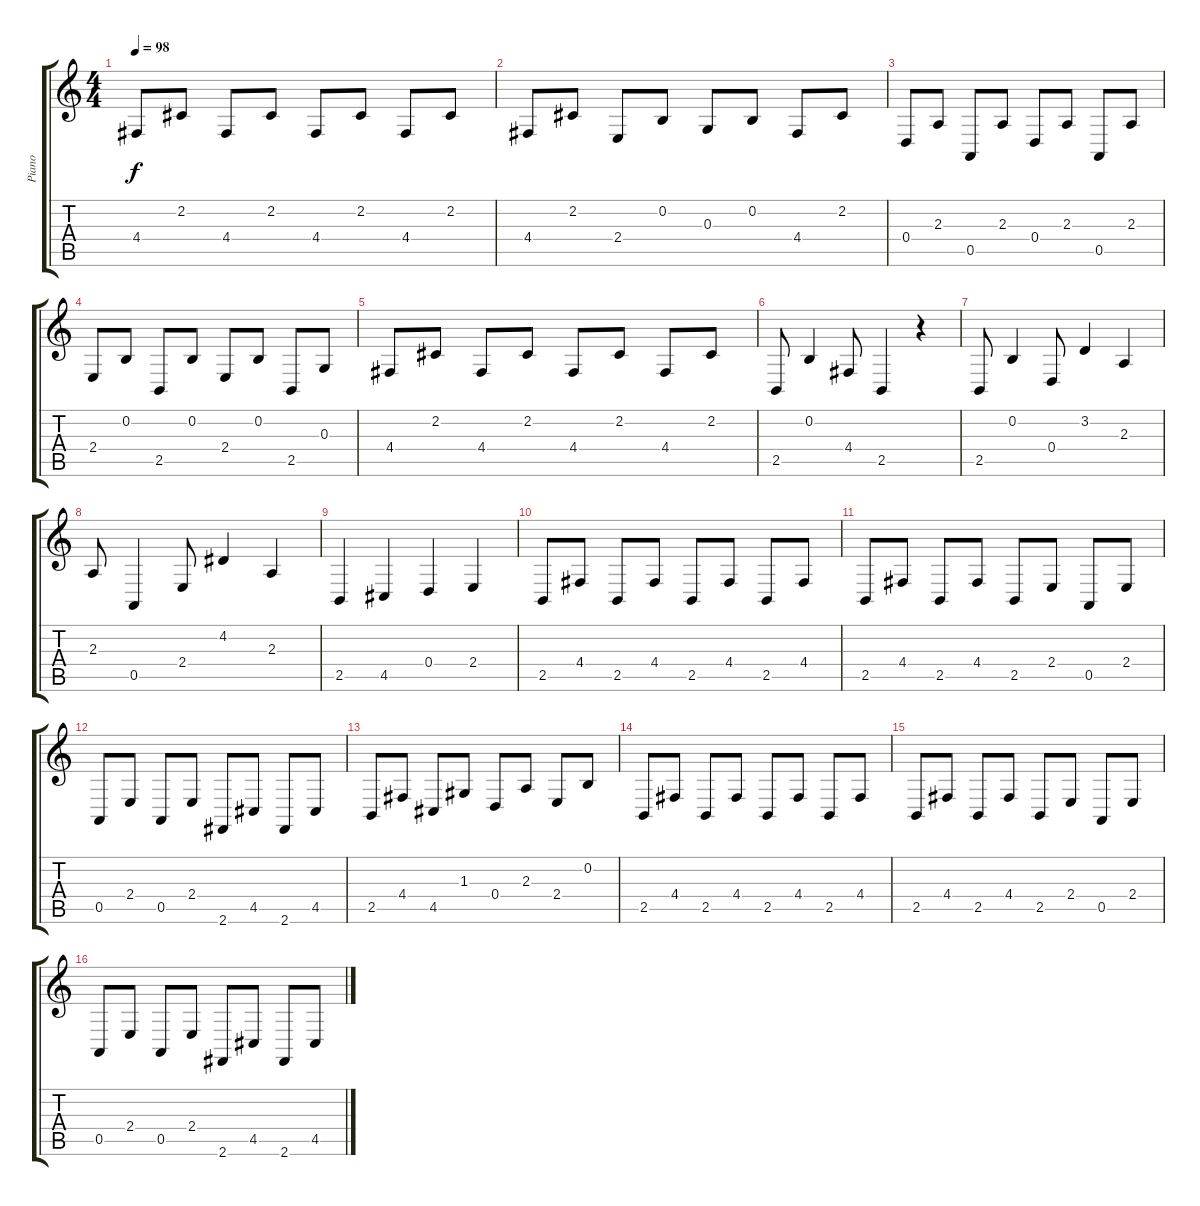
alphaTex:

\track ("Piano" "Piano") {instrument acousticgrandpiano}
\staff {score tabs}
\tuning (E4 B3 G3 D3 A2 E2) {hide}
\ts (4 4)
\tempo 98
\clef g2
\ks c
4.4.8{dy f} 2.2.8 4.4.8 2.2.8 4.4.8 2.2.8 4.4.8 2.2.8 |
4.4.8 2.2.8 2.4.8 0.2.8 0.3.8 0.2.8 4.4.8 2.2.8 |
0.4.8 2.3.8 0.5.8 2.3.8 0.4.8 2.3.8 0.5.8 2.3.8 |
2.4.8 0.2.8 2.5.8 0.2.8 2.4.8 0.2.8 2.5.8 0.3.8 |
4.4.8 2.2.8 4.4.8 2.2.8 4.4.8 2.2.8 4.4.8 2.2.8 |
2.5.8 0.2.4 4.4.8 2.5.4 r.4 |
2.5.8 0.2.4 0.4.8 3.2.4 2.3.4 |
2.3.8 0.5.4 2.4.8 4.2.4 2.3.4 |
2.5.4 4.5.4 0.4.4 2.4.4 |
2.5.8 4.4.8 2.5.8 4.4.8 2.5.8 4.4.8 2.5.8 4.4.8 |
2.5.8 4.4.8 2.5.8 4.4.8 2.5.8 2.4.8 0.5.8 2.4.8 |
0.5.8 2.4.8 0.5.8 2.4.8 2.6.8 4.5.8 2.6.8 4.5.8 |
2.5.8 4.4.8 4.5.8 1.3.8 0.4.8 2.3.8 2.4.8 0.2.8 |
2.5.8 4.4.8 2.5.8 4.4.8 2.5.8 4.4.8 2.5.8 4.4.8 |
2.5.8 4.4.8 2.5.8 4.4.8 2.5.8 2.4.8 0.5.8 2.4.8 |
0.5.8 2.4.8 0.5.8 2.4.8 2.6.8 4.5.8 2.6.8 4.5.8
